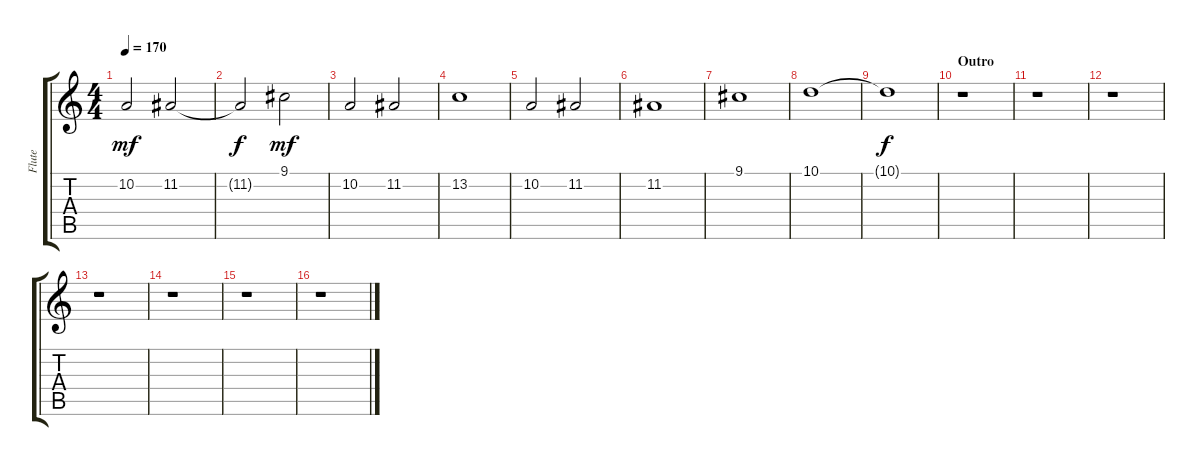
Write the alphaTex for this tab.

\track ("Flute" "Flute") {instrument flute}
\staff {score tabs}
\tuning (E4 B3 G3 D3 A2 E2) {hide}
\ts (4 4)
\tempo 170
\clef g2
\ks c
10.2.2{dy mf} 11.2.2 |
11.2{t}.2{dy f} 9.1.2{dy mf} |
10.2.2 11.2.2 |
13.2.1 |
10.2.2 11.2.2 |
11.2.1 |
9.1.1 |
10.1.1 |
10.1{t}.1{dy f} |
\section ("" "Outro")
r.1 |
r.1 |
r.1 |
r.1 |
r.1 |
r.1 |
r.1
